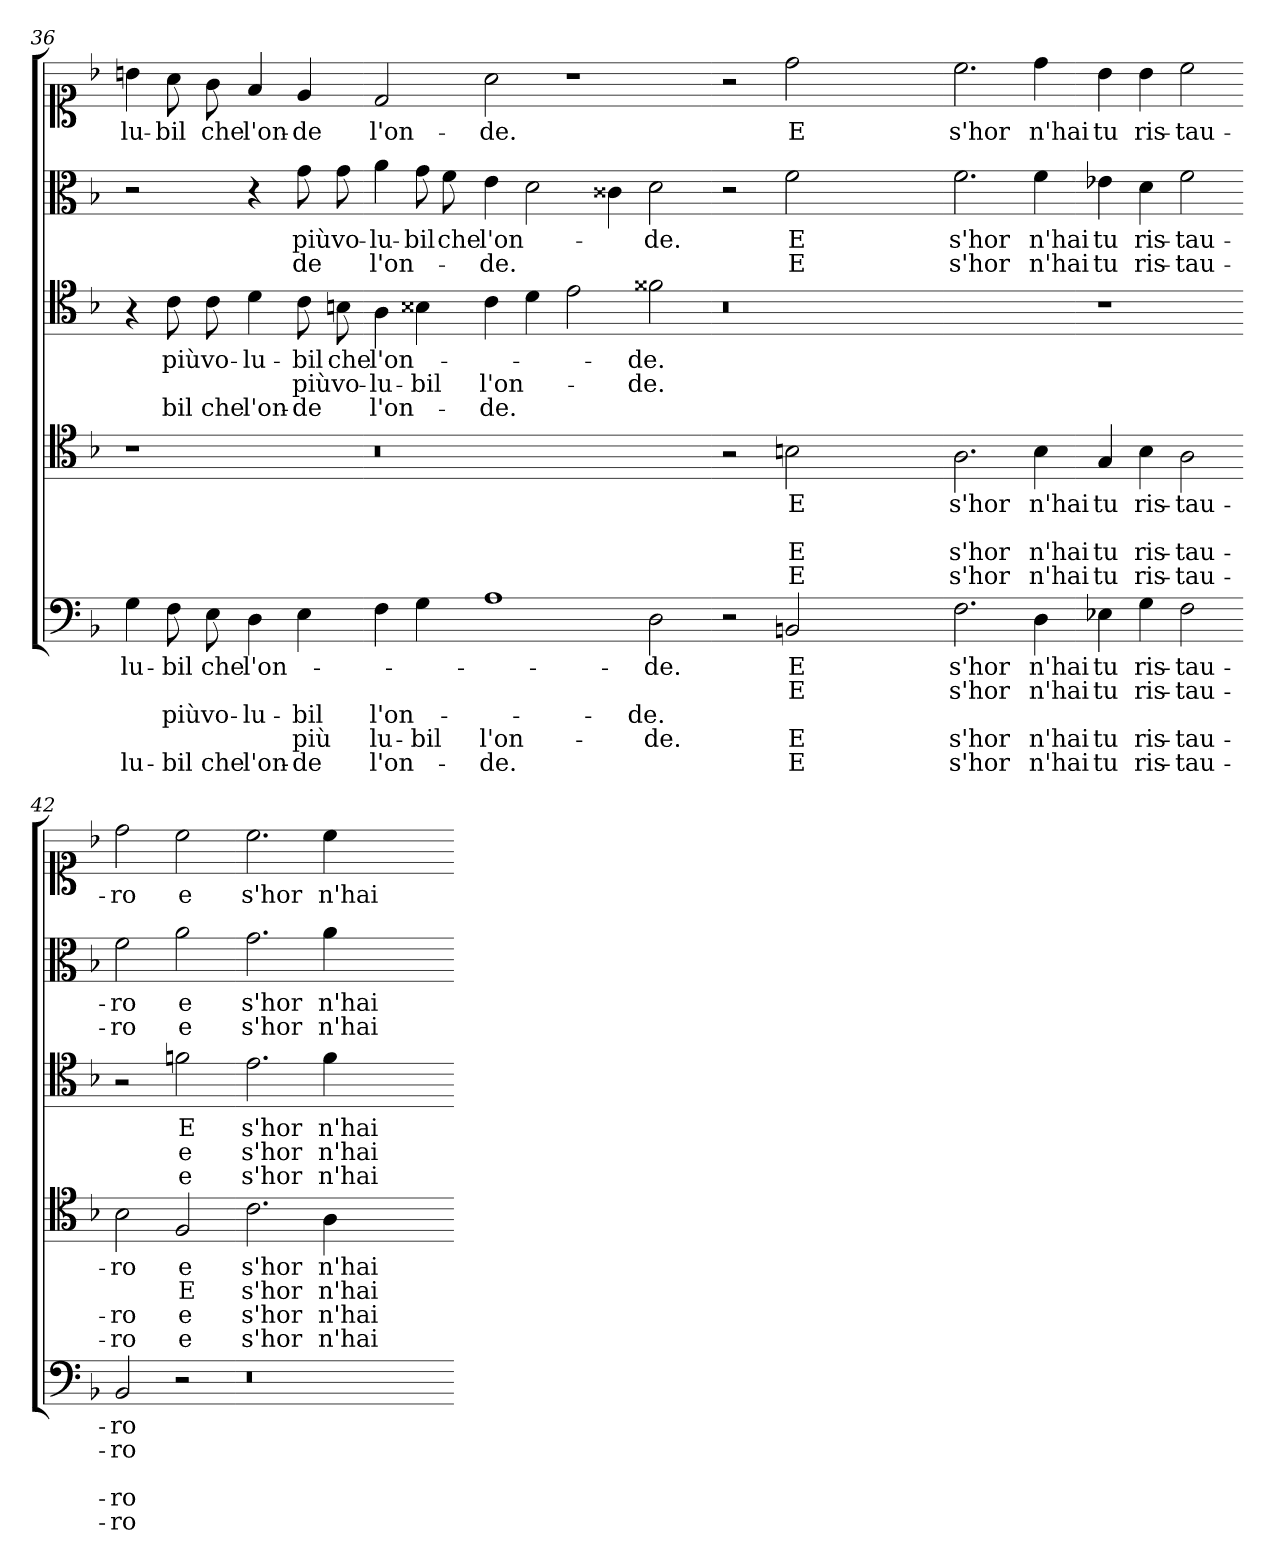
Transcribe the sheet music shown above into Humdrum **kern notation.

**kern	**text	**text	**text	**text	**text	**kern	**text	**text	**text	**text	**kern	**text	**text	**text	**kern	**text	**text	**kern	**text
*part5	*part5	*part5	*part5	*part5	*part5	*part4	*part4	*part4	*part4	*part4	*part3	*part3	*part3	*part3	*part2	*part2	*part2	*part1	*part1
*staff5	*staff5	*staff5	*staff5	*staff5	*staff5	*staff4	*staff4	*staff4	*staff4	*staff4	*staff3	*staff3	*staff3	*staff3	*staff2	*staff2	*staff2	*staff1	*staff1
*clefF4	*	*	*	*	*	*clefC4	*	*	*	*	*clefC4	*	*	*	*clefC3	*	*	*clefC1	*
*k[b-]	*	*	*	*	*	*k[b-]	*	*	*	*	*k[b-]	*	*	*	*k[b-]	*	*	*k[b-]	*
=36	=36	=36	=36	=36	=36	=36	=36	=36	=36	=36	=36	=36	=36	=36	=36	=36	=36	=36	=36
4G	lu-	.	.	.	lu-	1r	.	.	.	.	4r	.	.	.	2r	.	.	4b	lu-
8F	bil	.	più	.	bil	.	.	.	.	.	8c	più	.	bil	.	.	.	8a	bil
8E	che	.	vo-	.	che	.	.	.	.	.	8c	vo-	.	che	.	.	.	8g	che
4D	l'on-	.	lu-	.	l'on-	.	.	.	.	.	4d	lu-	.	l'on-	4r	.	.	4f	l'on-
4E	.	.	bil	più	de	.	.	.	.	.	8c	bil	più	de	8g	più	de	4e	de
.	.	.	.	.	.	.	.	.	.	.	8B	che	vo-	.	8g	vo-	.	.	.
=37-	=37-	=37-	=37-	=37-	=37-	=37-	=37-	=37-	=37-	=37-	=37-	=37-	=37-	=37-	=37-	=37-	=37-	=37-	=37-
4F	.	.	l'on-	lu-	l'on-	0r	.	.	.	.	4A	l'on-	lu-	l'on-	4a	lu-	l'on-	2d	l'on-
4G	.	.	.	bil	.	.	.	.	.	.	4B##X	.	bil	.	8g	bil	.	.	.
.	.	.	.	.	.	.	.	.	.	.	.	.	.	.	8f	che	.	.	.
1A	.	.	.	l'on-	de.	.	.	.	.	.	4c	.	l'on-	de.	4e	l'on-	de.	2a	de.
.	.	.	.	.	.	.	.	.	.	.	4d	.	.	.	2d	.	.	.	.
.	.	.	.	.	.	.	.	.	.	.	2e	.	.	.	.	.	.	1r	.
.	.	.	.	.	.	.	.	.	.	.	.	.	.	.	4c##X	.	.	.	.
2D	de.	.	de.	de.	.	.	.	.	.	.	2f##X	de.	de.	.	2d	de.	.	.	.
=39-	=39-	=39-	=39-	=39-	=39-	=39-	=39-	=39-	=39-	=39-	=39-	=39-	=39-	=39-	=39-	=39-	=39-	=39-	=39-
2r	.	.	.	.	.	2r	.	.	.	.	0r	.	.	.	2r	.	.	2r	.
2BB	E	E	.	E	E	2B	E	.	E	E	.	.	.	.	2f	E	E	2dd	E
1ryy	.	.	.	.	.	1ryy	.	.	.	.	.	.	.	.	1ryy	.	.	1ryy	.
=40-	=40-	=40-	=40-	=40-	=40-	=40-	=40-	=40-	=40-	=40-	=40-	=40-	=40-	=40-	=40-	=40-	=40-	=40-	=40-
2.F	s'hor	s'hor	.	s'hor	s'hor	2.A	s'hor	.	s'hor	s'hor	1ryy	.	.	.	2.f	s'hor	s'hor	2.cc	s'hor
4D	n'hai	n'hai	.	n'hai	n'hai	4B	n'hai	.	n'hai	n'hai	.	.	.	.	4f	n'hai	n'hai	4dd	n'hai
=41-	=41-	=41-	=41-	=41-	=41-	=41-	=41-	=41-	=41-	=41-	=41-	=41-	=41-	=41-	=41-	=41-	=41-	=41-	=41-
4E-X	tu	tu	.	tu	tu	4G	tu	.	tu	tu	1r	.	.	.	4e-X	tu	tu	4b	tu
4G	ris-	ris-	.	ris-	ris-	4B	ris-	.	ris-	ris-	.	.	.	.	4d	ris-	ris-	4b	ris-
2F	tau-	tau-	.	tau-	tau-	2A	tau-	.	tau-	tau-	.	.	.	.	2f	tau-	tau-	2cc	tau-
=42-	=42-	=42-	=42-	=42-	=42-	=42-	=42-	=42-	=42-	=42-	=42-	=42-	=42-	=42-	=42-	=42-	=42-	=42-	=42-
2BB	ro	ro	.	ro	ro	2B	ro	.	ro	ro	2r	.	.	.	2f	ro	ro	2dd	ro
2r	.	.	.	.	.	2F	e	E	e	e	2f	E	e	e	2a	e	e	2cc	e
=43-	=43-	=43-	=43-	=43-	=43-	=43-	=43-	=43-	=43-	=43-	=43-	=43-	=43-	=43-	=43-	=43-	=43-	=43-	=43-
0r	.	.	.	.	.	2.c	s'hor	s'hor	s'hor	s'hor	2.e	s'hor	s'hor	s'hor	2.g	s'hor	s'hor	2.cc	s'hor
.	.	.	.	.	.	4A	n'hai	n'hai	n'hai	n'hai	4f	n'hai	n'hai	n'hai	4a	n'hai	n'hai	4cc	n'hai
.	.	.	.	.	.	1ryy	.	.	.	.	1ryy	.	.	.	1ryy	.	.	1ryy	.
=-	=-	=-	=-	=-	=-	=-	=-	=-	=-	=-	=-	=-	=-	=-	=-	=-	=-	=-	=-
*-	*-	*-	*-	*-	*-	*-	*-	*-	*-	*-	*-	*-	*-	*-	*-	*-	*-	*-	*-
